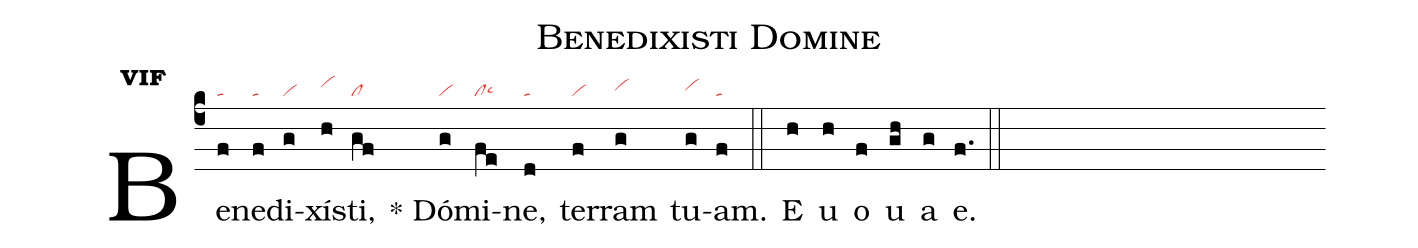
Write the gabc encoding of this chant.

name:Benedixisti Domine;
office-part:an;
mode:6f;
nabc-lines:1;
%%
initial-style: 1;
name:Benedixisti Domine;
mode: 6;
office-part: Antiphona;
annotation: Ant.;
annotation: vi f;
nabc-lines:1;
%%
(c4) Be(f|ta)ne(f|ta)di(g|vi)xís(h|vihi)ti,(gf|cl) <sp>*</sp> Dó(g|vi)mi(fe|cllsc6)ne,(d|ta) ter(f|vi)ram(g|vihh) tu(g|vihh)am.(f|ta) (::)
<eu>E(h) u(h) o(f) u(gh) a(g) e.</eu>(f.) (::)
